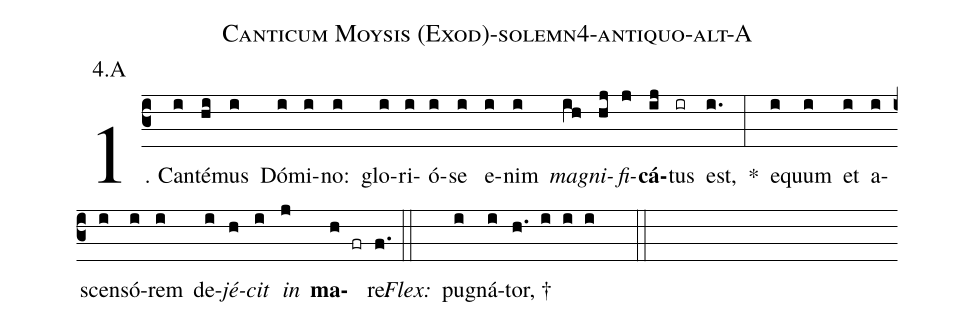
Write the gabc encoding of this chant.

name: Canticum Moysis (Exod)-solemn4-antiquo-alt-A;
annotation: 4.A;
%%
(c3)1. Can(i)té(hi)mus(i) Dó(i)mi(i)no:(i) glo(i)ri(i)ó(i)se(i) e(i)nim(i) <i>ma</i>(ih)<i>gni</i>(hj)<i>fi</i>(j)<b>cá</b>(ij)tus(ir) est,(i.) *(:) e(i)quum(i) et(i) a(i)scen(i)só(i)rem(i) de(i)<i>jé</i>(h)<i>cit</i>(i) <i>in</i>(j) <b>ma</b>(h fr)re.(f.) (::)
<i>Flex:</i>()  pu(i)gná(i)tor, †(h. i i i  ::)
